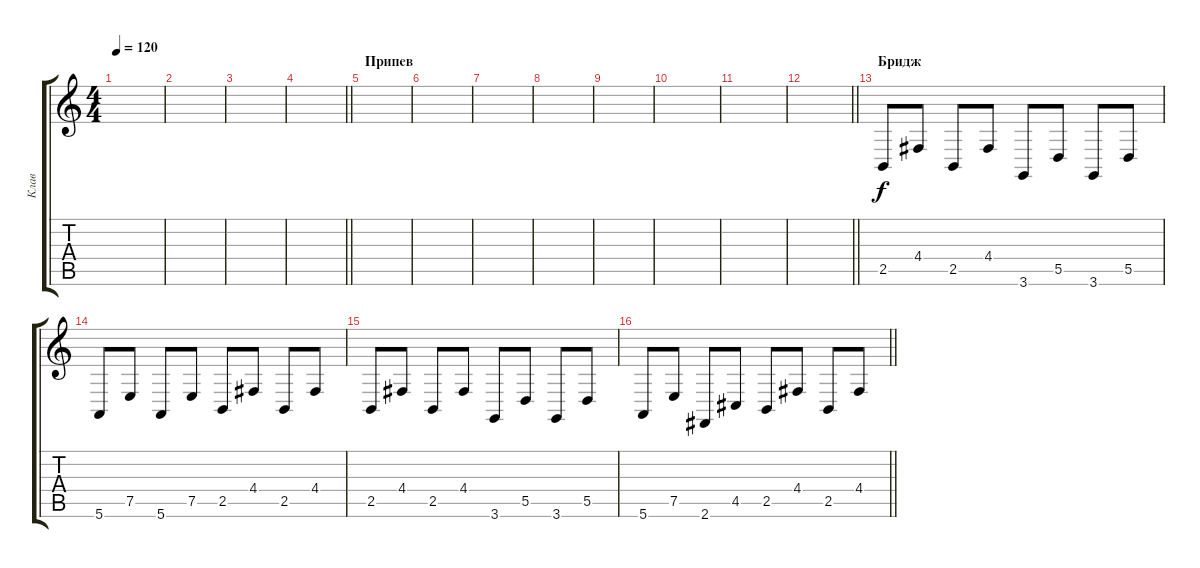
\track ("Клав" "Клав") {instrument drawbarorgan}
\staff {score tabs}
\tuning (E4 B3 G3 D3 A2 E2) {hide}
\ts (4 4)
\tempo 120
\clef g2
\ks c
|
|
|
\barLineRight lightlight
|
\section ("" "Припев")
|
|
|
|
|
|
|
\barLineRight lightlight
|
\section ("" "Бридж")
2.5.8 4.4.8 2.5.8 4.4.8 3.6.8 5.5.8 3.6.8 5.5.8 |
5.6.8 7.5.8 5.6.8 7.5.8 2.5.8 4.4.8 2.5.8 4.4.8 |
2.5.8 4.4.8 2.5.8 4.4.8 3.6.8 5.5.8 3.6.8 5.5.8 |
\barLineRight lightlight
5.6.8 7.5.8 2.6.8 4.5.8 2.5.8 4.4.8 2.5.8 4.4.8
